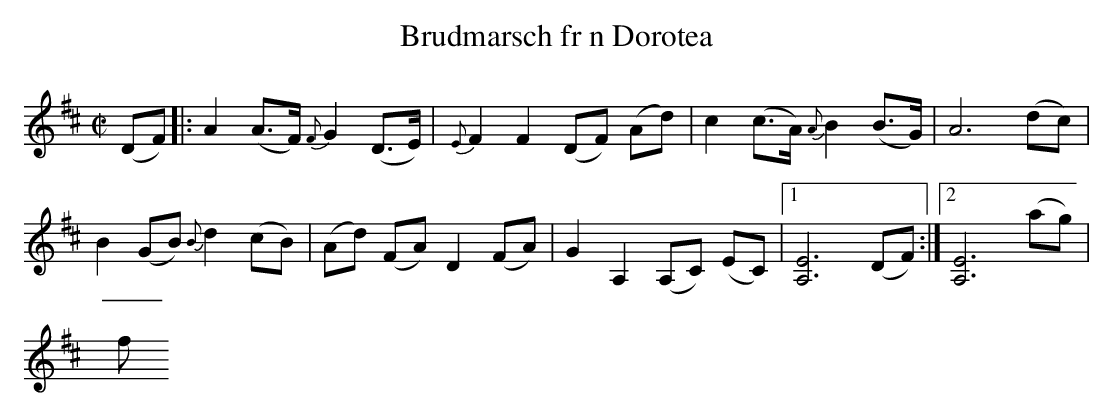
X:1
T: Brudmarsch fr n Dorotea
M: C|
L: 1/8
K: D
(DF) |: A2(A>F) {F}G2(D>E) | {E}F2F2 (DF) (Ad) | c2(c>A) {A}B2(B>G) | A6(dc) |
B2(GB) {B}d2(cB) | (Ad) (FA) D2(FA) | G2A,2 (A,C) (EC) |1 [A,E]6(DF) :|2 [A,E]6(ag) |
f
